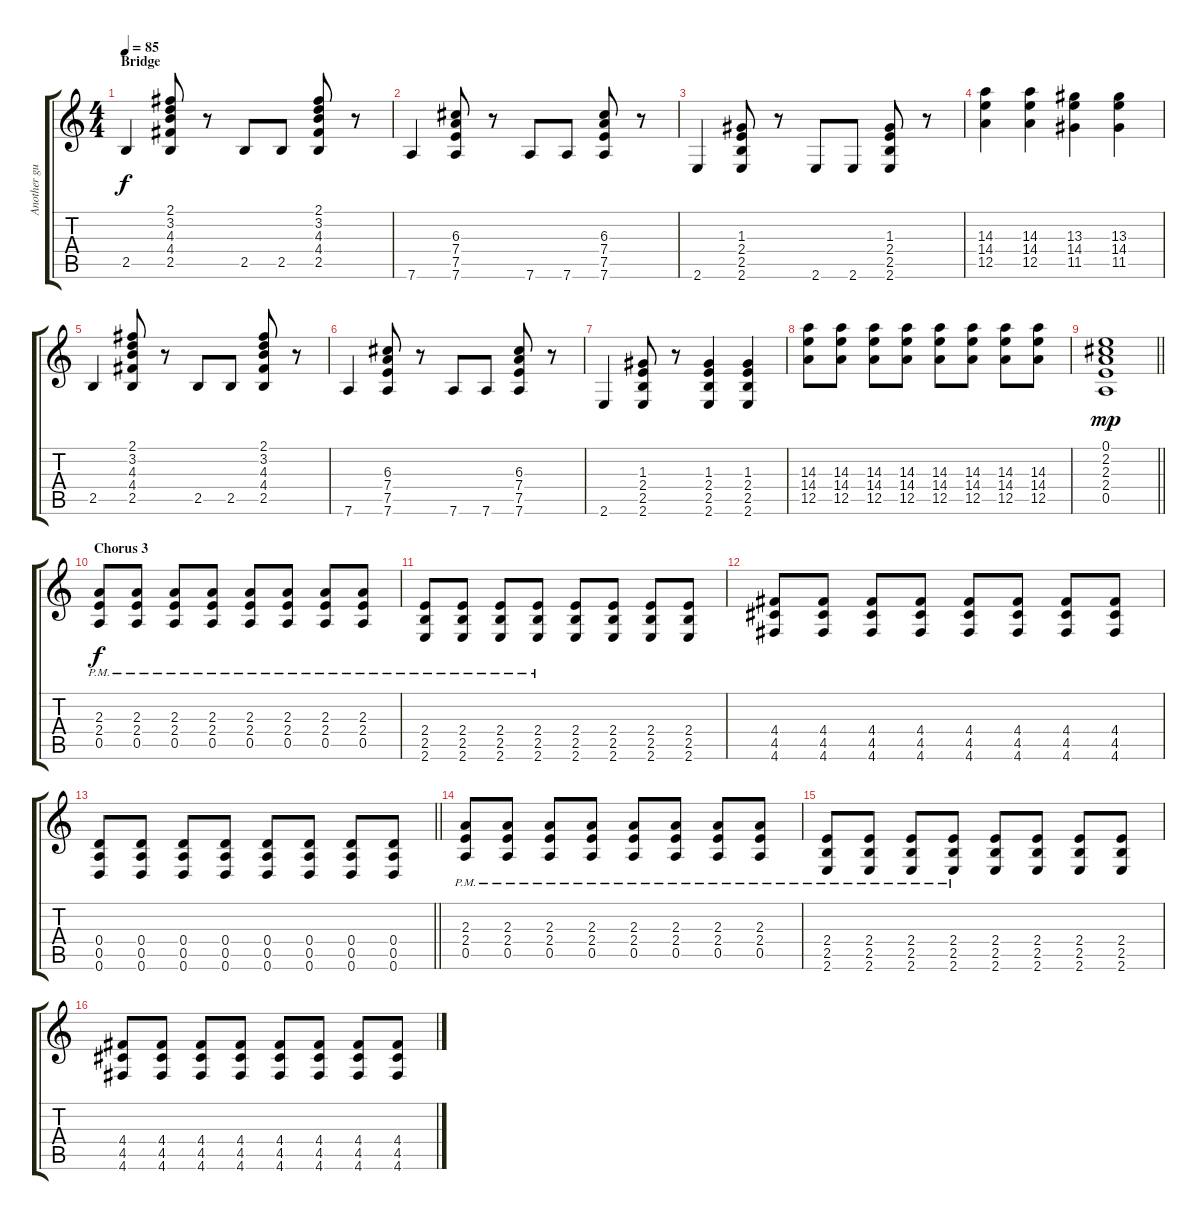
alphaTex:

\track ("Another guitar" "Another gu") {instrument electricguitarclean}
\staff {score tabs}
\tuning (E4 B3 G3 D3 A2 D2) {hide}
\ts (4 4)
\section ("" "Bridge")
\tempo 85
\clef g2
\ks c
2.5.4{dy f volume 14} (2.1 3.2 4.3 4.4 2.5).8 r.8 2.5.8 2.5.8 (2.1 3.2 4.3 4.4 2.5).8 r.8 |
7.6.4 (6.3 7.4 7.5 7.6).8 r.8 7.6.8 7.6.8 (6.3 7.4 7.5 7.6).8 r.8 |
2.6.4 (1.3 2.4 2.5 2.6).8 r.8 2.6.8 2.6.8 (1.3 2.4 2.5 2.6).8 r.8 |
(14.3 14.4 12.5).4 (14.3 14.4 12.5).4 (13.3 14.4 11.5).4 (13.3 14.4 11.5).4 |
2.5.4 (2.1 3.2 4.3 4.4 2.5).8 r.8 2.5.8 2.5.8 (2.1 3.2 4.3 4.4 2.5).8 r.8 |
7.6.4 (6.3 7.4 7.5 7.6).8 r.8 7.6.8 7.6.8 (6.3 7.4 7.5 7.6).8 r.8 |
2.6.4 (1.3 2.4 2.5 2.6).8 r.8 (1.3 2.4 2.5 2.6).4 (1.3 2.4 2.5 2.6).4 |
(14.3 14.4 12.5).8 (14.3 14.4 12.5).8 (14.3 14.4 12.5).8 (14.3 14.4 12.5).8 (14.3 14.4 12.5).8 (14.3 14.4 12.5).8 (14.3 14.4 12.5).8 (14.3 14.4 12.5).8 |
\barLineRight lightlight
(0.1 2.2 2.3 2.4 0.5).1{dy mp} |
\section ("" "Chorus 3")
(2.3{pm} 2.4{pm} 0.5{pm}).8{dy f} (2.3{pm} 2.4{pm} 0.5{pm}).8 (2.3{pm} 2.4{pm} 0.5{pm}).8 (2.3{pm} 2.4{pm} 0.5{pm}).8 (2.3{pm} 2.4{pm} 0.5{pm}).8 (2.3{pm} 2.4{pm} 0.5{pm}).8 (2.3{pm} 2.4{pm} 0.5{pm}).8 (2.3{pm} 2.4{pm} 0.5{pm}).8 |
(2.4{pm} 2.5{pm} 2.6{pm}).8 (2.4{pm} 2.5{pm} 2.6{pm}).8 (2.4{pm} 2.5{pm} 2.6{pm}).8 (2.4{pm} 2.5{pm} 2.6{pm}).8 (2.4 2.5 2.6).8 (2.4 2.5 2.6).8 (2.4 2.5 2.6).8 (2.4 2.5 2.6).8 |
(4.4 4.5 4.6).8 (4.4 4.5 4.6).8 (4.4 4.5 4.6).8 (4.4 4.5 4.6).8 (4.4 4.5 4.6).8 (4.4 4.5 4.6).8 (4.4 4.5 4.6).8 (4.4 4.5 4.6).8 |
\barLineRight lightlight
(0.4 0.5 0.6).8 (0.4 0.5 0.6).8 (0.4 0.5 0.6).8 (0.4 0.5 0.6).8 (0.4 0.5 0.6).8 (0.4 0.5 0.6).8 (0.4 0.5 0.6).8 (0.4 0.5 0.6).8 |
(2.3{pm} 2.4{pm} 0.5{pm}).8 (2.3{pm} 2.4{pm} 0.5{pm}).8 (2.3{pm} 2.4{pm} 0.5{pm}).8 (2.3{pm} 2.4{pm} 0.5{pm}).8 (2.3{pm} 2.4{pm} 0.5{pm}).8 (2.3{pm} 2.4{pm} 0.5{pm}).8 (2.3{pm} 2.4{pm} 0.5{pm}).8 (2.3{pm} 2.4{pm} 0.5{pm}).8 |
(2.4{pm} 2.5{pm} 2.6{pm}).8 (2.4{pm} 2.5{pm} 2.6{pm}).8 (2.4{pm} 2.5{pm} 2.6{pm}).8 (2.4{pm} 2.5{pm} 2.6{pm}).8 (2.4 2.5 2.6).8 (2.4 2.5 2.6).8 (2.4 2.5 2.6).8 (2.4 2.5 2.6).8 |
(4.4 4.5 4.6).8 (4.4 4.5 4.6).8 (4.4 4.5 4.6).8 (4.4 4.5 4.6).8 (4.4 4.5 4.6).8 (4.4 4.5 4.6).8 (4.4 4.5 4.6).8 (4.4 4.5 4.6).8
